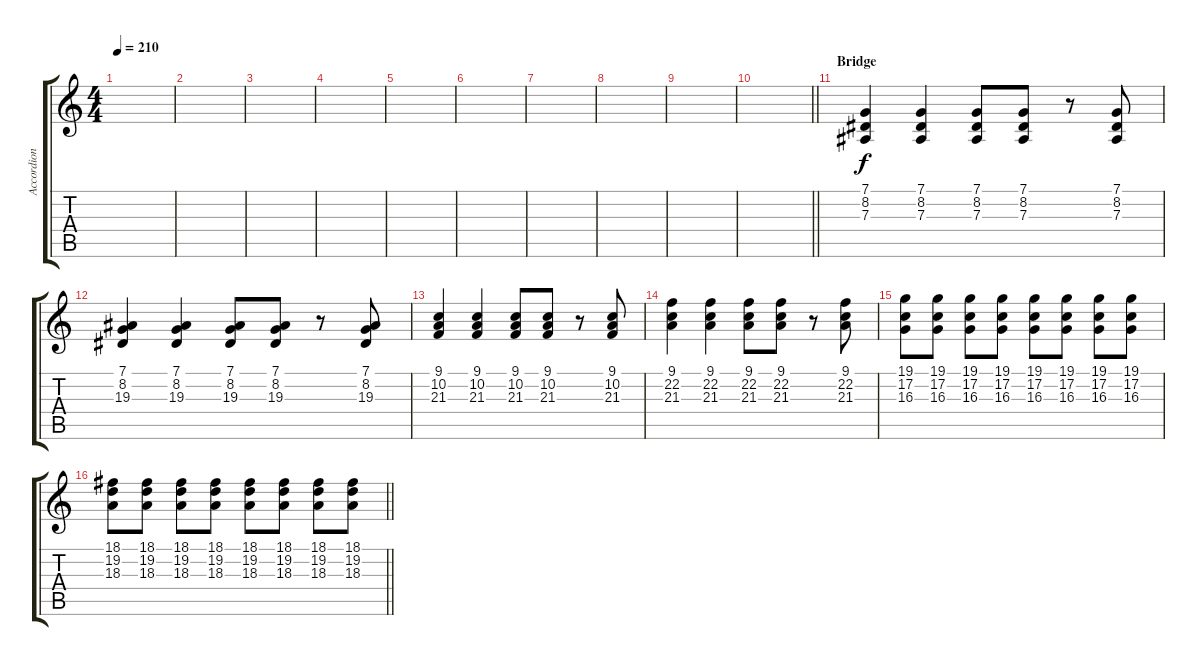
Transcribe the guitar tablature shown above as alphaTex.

\track ("Accordion" "Accordion") {instrument accordion}
\staff {score tabs}
\tuning (C4 G3 Eb3 Bb2 F2 C2) {hide}
\ts (4 4)
\tempo 210
\clef g2
\ks c
|
|
|
|
|
|
|
|
|
\barLineRight lightlight
|
\section ("" "Bridge")
(7.1 8.2 7.3).4 (7.1 8.2 7.3).4 (7.1 8.2 7.3).8 (7.1 8.2 7.3).8 r.8 (7.1 8.2 7.3).8 |
(7.1 8.2 19.3).4 (7.1 8.2 19.3).4 (7.1 8.2 19.3).8 (7.1 8.2 19.3).8 r.8 (7.1 8.2 19.3).8 |
(9.1 10.2 21.3).4 (9.1 10.2 21.3).4 (9.1 10.2 21.3).8 (9.1 10.2 21.3).8 r.8 (9.1 10.2 21.3).8 |
(9.1 22.2 21.3).4 (9.1 22.2 21.3).4 (9.1 22.2 21.3).8 (9.1 22.2 21.3).8 r.8 (9.1 22.2 21.3).8 |
(19.1 17.2 16.3).8 (19.1 17.2 16.3).8 (19.1 17.2 16.3).8 (19.1 17.2 16.3).8 (19.1 17.2 16.3).8 (19.1 17.2 16.3).8 (19.1 17.2 16.3).8 (19.1 17.2 16.3).8 |
\barLineRight lightlight
(18.1 19.2 18.3).8 (18.1 19.2 18.3).8 (18.1 19.2 18.3).8 (18.1 19.2 18.3).8 (18.1 19.2 18.3).8 (18.1 19.2 18.3).8 (18.1 19.2 18.3).8 (18.1 19.2 18.3).8
